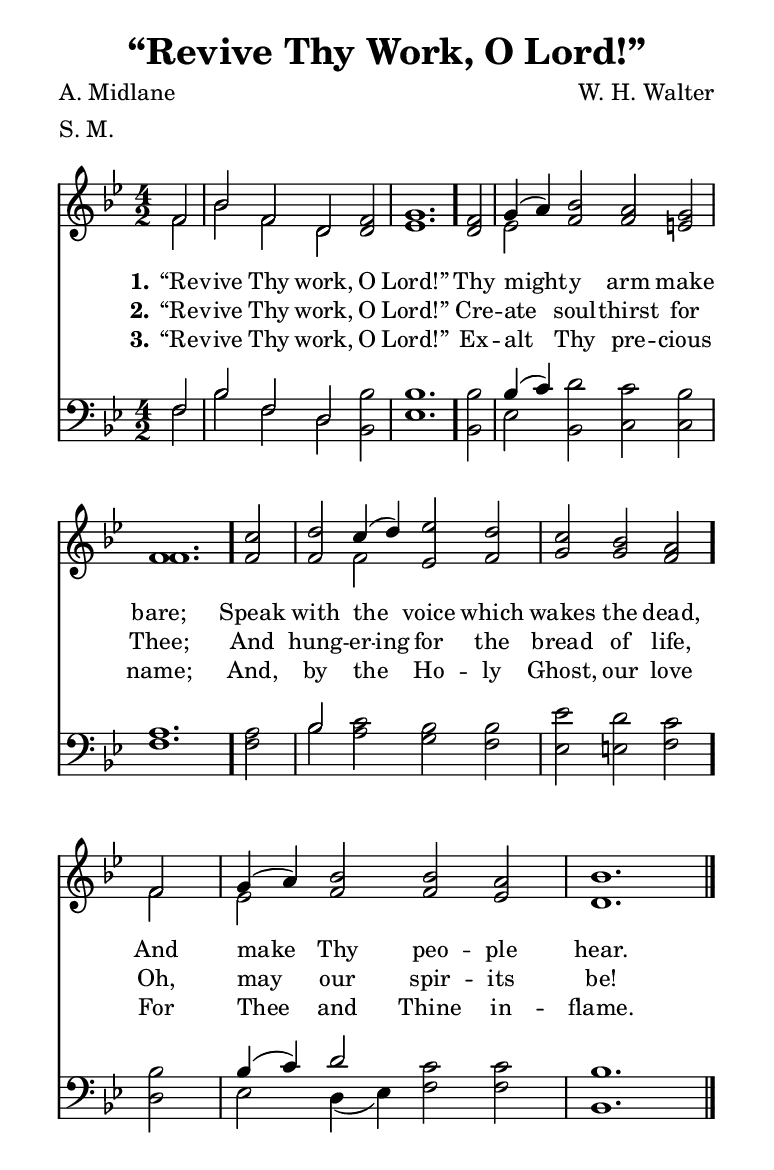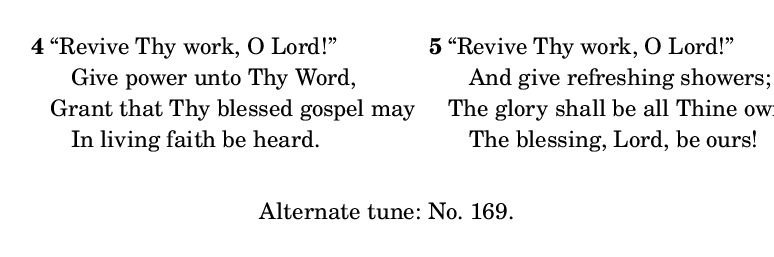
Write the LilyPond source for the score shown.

\include "common/global.ily"
\paper {
  \include "common/paper.ily"
  ragged-bottom = ##t
}

\header{
  hymnnumber = "377"
  title = "“Revive Thy Work, O Lord!”"
  tunename = "Festal Song"
  meter = "S. M."
  poet = "A. Midlane"
  composer = "W. H. Walter"
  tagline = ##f
}

global = {
  \include "common/overrides.ily"
  \override Staff.TimeSignature.style = #'numbered
  \time 4/2
  \override Score.MetronomeMark.transparent = ##t % hide all fermata changes too
  \tempo 2=80
  \key bes \major
  \partial 2
  \autoBeamOff
}

notesSoprano = {
\global
\relative c' {

  f2 | bes f d f | g1.
  f2 | g4( a) bes2 a g | f1. \eogbreak
  c'2 | d c4( d) ees2 d | c bes a
  f2 | g4( a) bes2 bes a | bes1.

  \bar "|."

}
}

notesAlto = {
\global
\relative e' {

  f2 | bes f d d | ees1.
  d2 | ees f f e | f1.
  f2 | f f ees f | g g f
  f2 | ees f f ees | d1.

}
}

notesTenor = {
\global
\relative a {

  f2 | bes f d bes' | bes1.
  bes2 | bes4( c) d2 c bes | a1.
  a2 | bes c bes bes | ees d c
  bes2 | bes4( c) d2 c c | bes1.

}
}

notesBass = {
\global
\relative f {

  f2 | bes f d bes | ees1.
  bes2 | ees bes c c | f1.
  f2 | bes a g f | ees e f
  d2 | ees d4( ees) f2 f | bes,1.

}
}

wordsA = \lyricmode {
\set stanza = "1."

“Re -- vive Thy work, O Lord!” \bar "."
Thy might -- y arm make bare; \bar "."
Speak with the voice which wakes the dead, \bar "."
And make Thy peo -- ple hear. \bar "."

}

wordsB = \lyricmode {
\set stanza = "2."

“Re -- vive Thy work, O Lord!”
Cre -- ate soul -- thirst for Thee;
And hung -- { \mon } er -- ing { \moff } for the bread of life,
Oh, may our spir -- its be!
}

wordsC = \lyricmode {
\set stanza = "3."

“Re -- vive Thy work, O Lord!”
Ex -- alt Thy pre -- cious name;
And, by the Ho -- ly Ghost, our love
For Thee and Thine in -- flame.

}

wordsD = \markuplist {

\line { “Revive Thy work, O Lord!” }
\line { { \hspace #2 } Give power unto Thy Word, }
\line { Grant that Thy blessed gospel may }
\line { { \hspace #2 } In living faith be heard. }

}

wordsE = \markuplist {

\line { “Revive Thy work, O Lord!” }
\line { { \hspace #2 } And give refreshing showers; }
\line { The glory shall be all Thine own, }
\line { { \hspace #2 } The blessing, Lord, be ours! }

}

\score {
  \context ChoirStaff <<
    \context Staff = upper <<
      \set Staff.autoBeaming = ##f
      \set ChoirStaff.systemStartDelimiter = #'SystemStartBar
      \set ChoirStaff.printPartCombineTexts = ##f
      \partcombine #'(2 . 9) \notesSoprano \notesAlto
      \context NullVoice = sopranos { \voiceOne << \notesSoprano >> }
      \context Lyrics = one   \lyricsto sopranos \wordsA
      \context Lyrics = two   \lyricsto sopranos \wordsB
      \context Lyrics = three \lyricsto sopranos \wordsC
    >>
    \context Staff = men <<
      \set Staff.autoBeaming = ##f
      \clef bass
      \set ChoirStaff.printPartCombineTexts = ##f
      \partcombine #'(2 . 9) \notesTenor \notesBass
    >>
  >>
  \layout {
    \include "common/layout.ily"
  }
  \midi{
    \include "common/midi.ily"
  }
}

\markup { \fill-line {
  \hspace #0.1
  \line{ \bold 4 \column { \wordsD } }
  \hspace #0.1
  \line{ \bold 5 \column { \wordsE } }
  \hspace #0.1
} }

\noPageBreak \markup { \vspace #2 \fill-line { "Alternate tune: No. 169." } }

\version "2.19.49"  % necessary for upgrading to future LilyPond versions.

% vi:set et ts=2 sw=2 ai nocindent syntax=lilypond:
